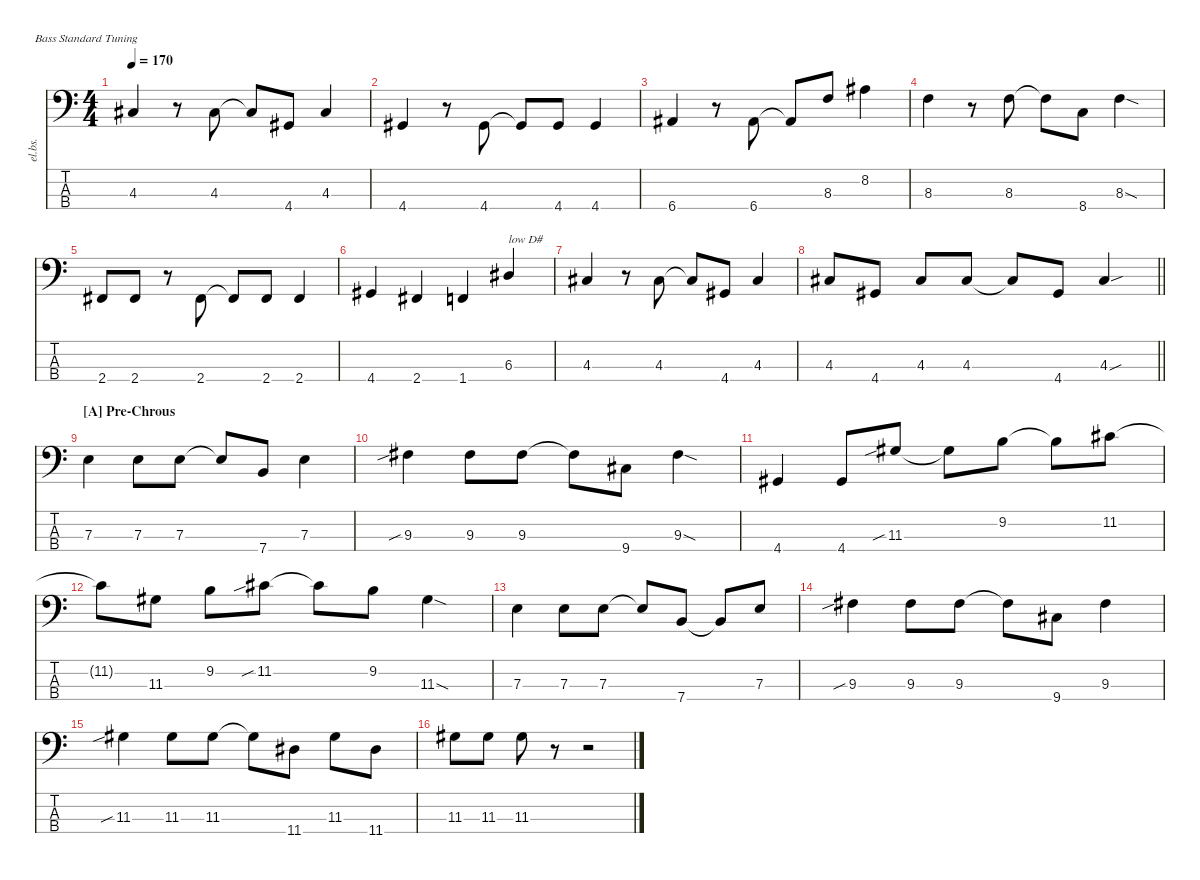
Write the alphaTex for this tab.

\defaultSystemsLayout 4
\hideDynamics
\bracketExtendMode nobrackets
\track ("Electric Bass" "el.bs.") {mute instrument electricbassfinger}
\staff {score tabs}
\tuning (G2 D2 A1 E1)
\ts (4 4)
\tempo 170
\clef f4
\ks c
4.3{acc #}.4{dy mf beam Up} r.8{beam Down} 4.3{acc #}.8{beam Up} 4.3{t acc #}.8{beam Up} 4.4{acc #}.8{beam Up} 4.3{acc #}.4{beam Up} |
4.4{acc #}.4{beam Up} r.8{beam Down} 4.4{acc #}.8{beam Up} 4.4{t acc #}.8{beam Up} 4.4{acc #}.8{beam Up} 4.4{acc #}.4{beam Up} |
6.4{acc #}.4{beam Up} r.8{beam Down} 6.4{acc #}.8{beam Up} 6.4{t acc #}.8{beam Up} 8.3.8{beam Up} 8.2{acc #}.4{beam Down} |
8.3.4{beam Down} r.8{beam Down} 8.3.8{beam Down} 8.3{t}.8{beam Down} 8.4.8{beam Down} 8.3{sod}.4{beam Down} |
2.4{acc #}.8{beam Up} 2.4{acc #}.8{beam Up} r.8{beam Down} 2.4{acc #}.8{beam Up} 2.4{t acc #}.8{beam Up} 2.4{acc #}.8{beam Up} 2.4{acc #}.4{beam Up} |
4.4{acc #}.4{beam Up} 2.4{acc #}.4{beam Up} 1.4.4{beam Up} 6.3{acc #}.4{txt "low D#" beam Up} |
4.3{acc #}.4{beam Up} r.8{beam Down} 4.3{acc #}.8{beam Up} 4.3{t acc #}.8{beam Up} 4.4{acc #}.8{beam Up} 4.3{acc #}.4{beam Up} |
\barLineRight lightlight
4.3{acc #}.8{beam Up} 4.4{acc #}.8{beam Up} 4.3{acc #}.8{beam Up} 4.3{acc #}.8{beam Up} 4.3{t acc #}.8{beam Up} 4.4{acc #}.8{beam Up} 4.3{sou acc #}.4{beam Up} |
\section ("A" "Pre-Chrous")
7.3.4{beam Down} 7.3.8{beam Down} 7.3.8{beam Down} 7.3{t}.8{beam Up} 7.4.8{beam Up} 7.3.4{beam Down} |
9.3{sib acc #}.4{beam Down} 9.3{acc #}.8{beam Down} 9.3{acc #}.8{beam Down} 9.3{t acc #}.8{beam Down} 9.4{acc #}.8{beam Down} 9.3{sod acc #}.4{beam Down} |
4.4{acc #}.4{beam Up} 4.4{acc #}.8{beam Up} 11.3{sib acc #}.8{beam Up} 11.3{t acc #}.8{beam Down} 9.2.8{beam Down} 9.2{t}.8{beam Down} 11.2{acc #}.8{beam Down} |
11.2{t acc #}.8{beam Down} 11.3{acc #}.8{beam Down} 9.2.8{beam Down} 11.2{sib acc #}.8{beam Down} 11.2{t acc #}.8{beam Down} 9.2.8{beam Down} 11.3{sod acc #}.4{beam Down} |
7.3.4{beam Down} 7.3.8{beam Down} 7.3.8{beam Down} 7.3{t}.8{beam Up} 7.4.8{beam Up} 7.4{t}.8{beam Up} 7.3.8{beam Up} |
9.3{sib acc #}.4{beam Down} 9.3{acc #}.8{beam Down} 9.3{acc #}.8{beam Down} 9.3{t acc #}.8{beam Down} 9.4{acc #}.8{beam Down} 9.3{acc #}.4{beam Down} |
11.3{sib acc #}.4{beam Down} 11.3{acc #}.8{beam Down} 11.3{acc #}.8{beam Down} 11.3{t acc #}.8{beam Down} 11.4{acc #}.8{beam Down} 11.3{acc #}.8{beam Down} 11.4{acc #}.8{beam Down} |
11.3{acc #}.8{beam Down} 11.3{acc #}.8{beam Down} 11.3{acc #}.8{beam Down} r.8{beam Down} r.2{beam Down}
